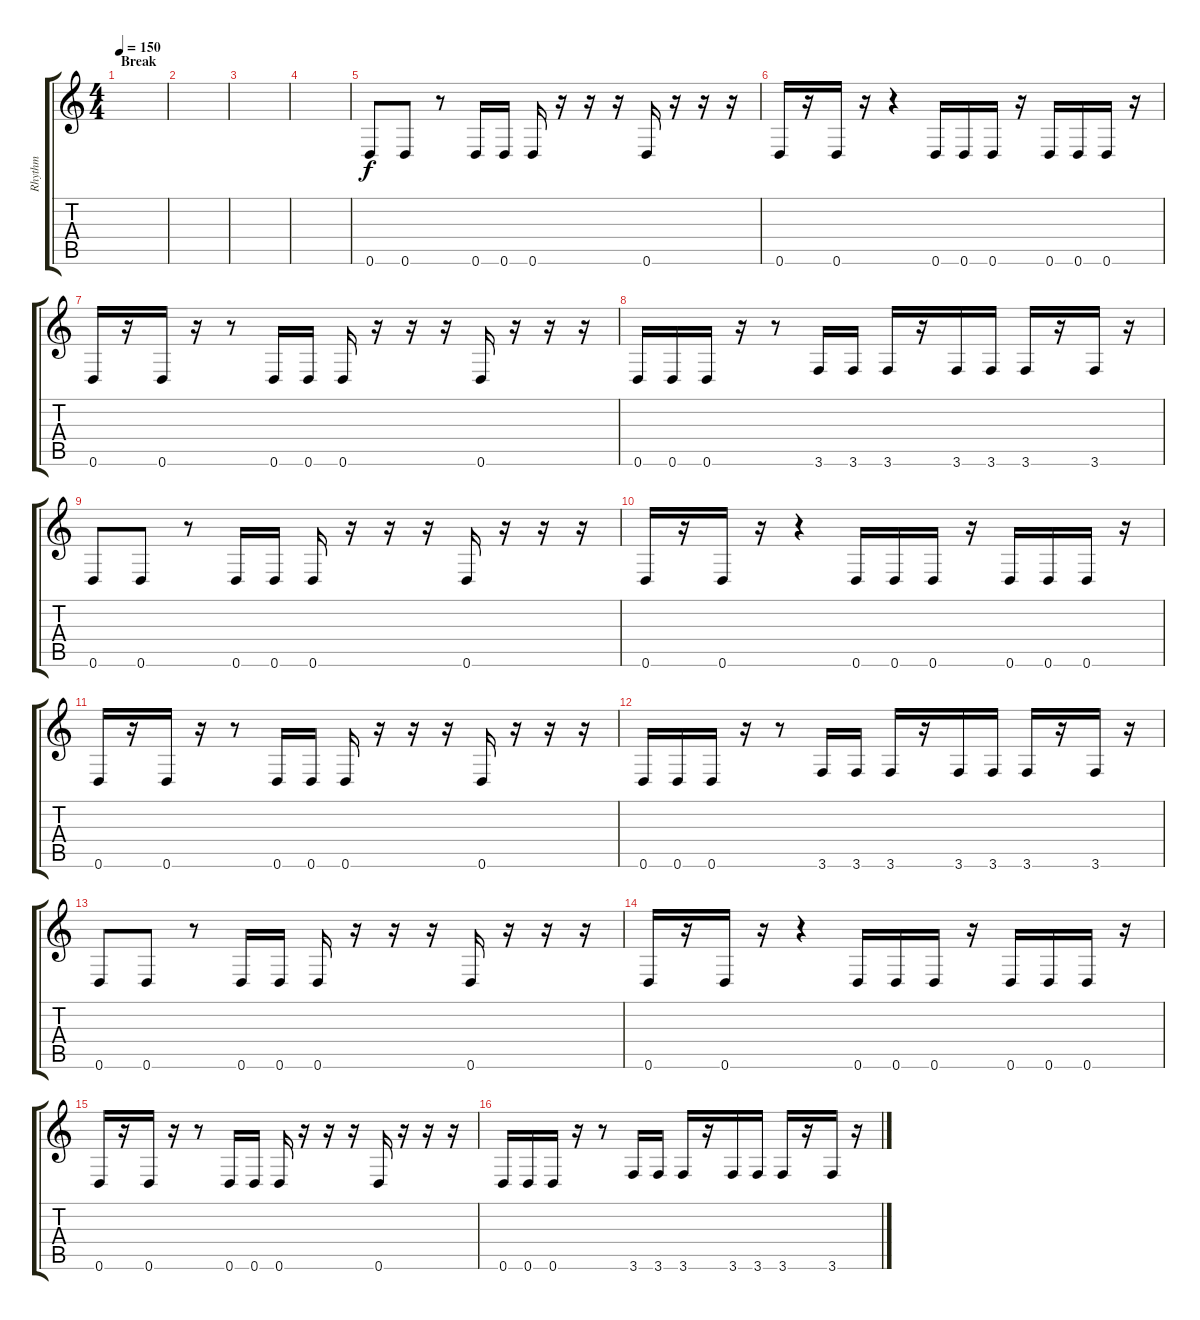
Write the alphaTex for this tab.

\track ("Rhythm" "Rhythm") {instrument distortionguitar}
\staff {score tabs}
\tuning (D4 A3 F3 C3 G2 D2) {hide}
\ts (4 4)
\section ("" "Break")
\tempo 150
\clef g2
\ks c
|
|
|
|
0.6.8 0.6.8 r.8 0.6.16 0.6.16 0.6.16 r.16 r.16 r.16 0.6.16 r.16 r.16 r.16 |
0.6.16 r.16 0.6.16 r.16 r.4 0.6.16 0.6.16 0.6.16 r.16 0.6.16 0.6.16 0.6.16 r.16 |
0.6.16 r.16 0.6.16 r.16 r.8 0.6.16 0.6.16 0.6.16 r.16 r.16 r.16 0.6.16 r.16 r.16 r.16 |
0.6.16 0.6.16 0.6.16 r.16 r.8 3.6.16 3.6.16 3.6.16 r.16 3.6.16 3.6.16 3.6.16 r.16 3.6.16 r.16 |
0.6.8 0.6.8 r.8 0.6.16 0.6.16 0.6.16 r.16 r.16 r.16 0.6.16 r.16 r.16 r.16 |
0.6.16 r.16 0.6.16 r.16 r.4 0.6.16 0.6.16 0.6.16 r.16 0.6.16 0.6.16 0.6.16 r.16 |
0.6.16 r.16 0.6.16 r.16 r.8 0.6.16 0.6.16 0.6.16 r.16 r.16 r.16 0.6.16 r.16 r.16 r.16 |
0.6.16 0.6.16 0.6.16 r.16 r.8 3.6.16 3.6.16 3.6.16 r.16 3.6.16 3.6.16 3.6.16 r.16 3.6.16 r.16 |
0.6.8 0.6.8 r.8 0.6.16 0.6.16 0.6.16 r.16 r.16 r.16 0.6.16 r.16 r.16 r.16 |
0.6.16 r.16 0.6.16 r.16 r.4 0.6.16 0.6.16 0.6.16 r.16 0.6.16 0.6.16 0.6.16 r.16 |
0.6.16 r.16 0.6.16 r.16 r.8 0.6.16 0.6.16 0.6.16 r.16 r.16 r.16 0.6.16 r.16 r.16 r.16 |
0.6.16 0.6.16 0.6.16 r.16 r.8 3.6.16 3.6.16 3.6.16 r.16 3.6.16 3.6.16 3.6.16 r.16 3.6.16 r.16
